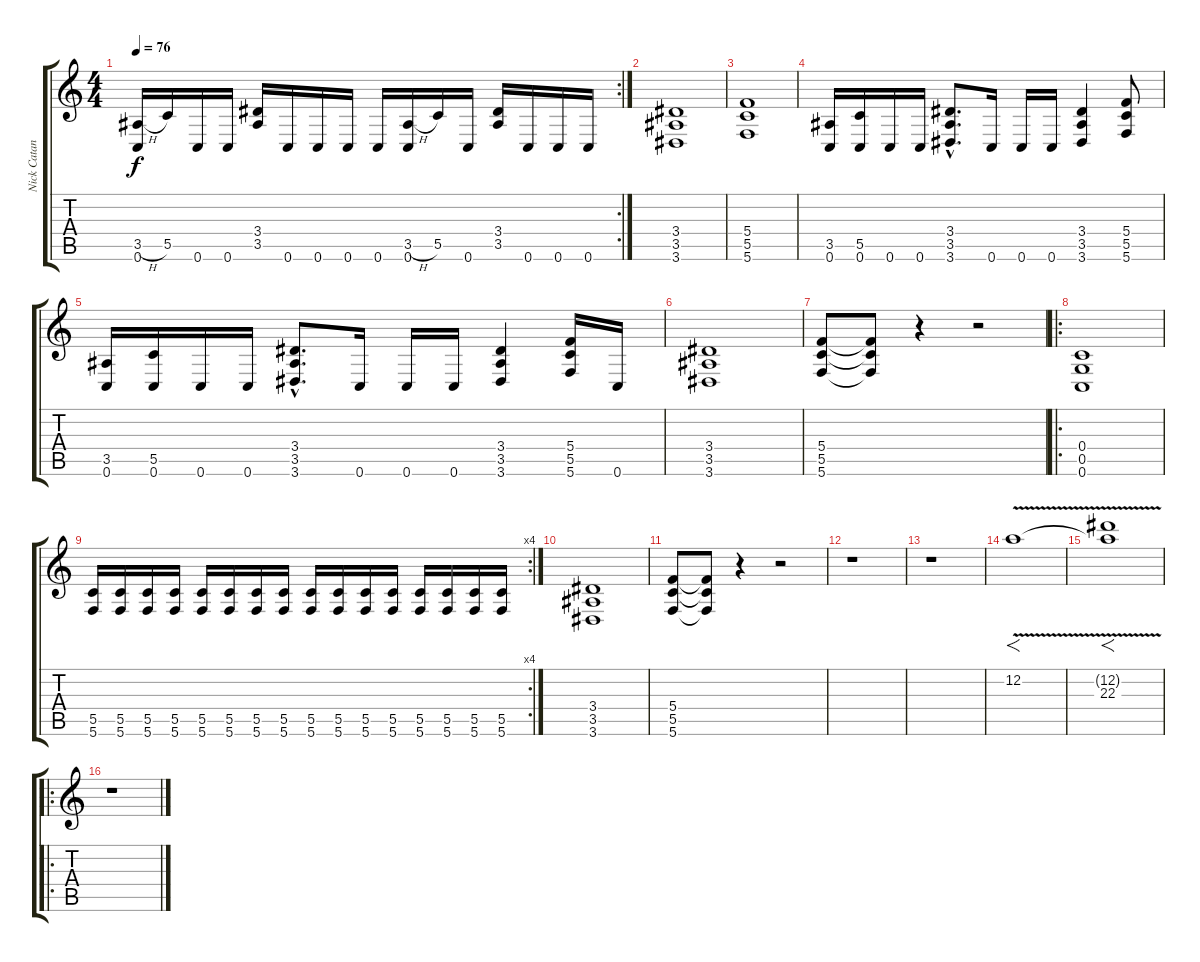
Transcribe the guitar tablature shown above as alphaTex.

\track ("Nick Catanese" "Nick Catan") {instrument distortionguitar}
\staff {score tabs}
\tuning (D4 A3 F3 C3 G2 C2) {hide}
\rc 2
\ts (4 4)
\tempo 76
\clef g2
\ks c
(3.5{h} 0.6).16{dy f} 5.5.16 0.6.16 0.6.16 (3.4 3.5).16 0.6.16 0.6.16 0.6.16 0.6.16 (3.5{h} 0.6).16 5.5.16 0.6.16 (3.4 3.5).16 0.6.16 0.6.16 0.6.16 |
(3.4 3.5 3.6).1 |
(5.4 5.5 5.6).1 |
(3.5 0.6).16 (5.5 0.6).16 0.6.16 0.6.16 (3.4{hac} 3.5{hac} 3.6{hac}).8{d} 0.6.16 0.6.16 0.6.16 (3.4 3.5 3.6).4 (5.4 5.5 5.6).8 |
(3.5 0.6).16 (5.5 0.6).16 0.6.16 0.6.16 (3.4{hac} 3.5{hac} 3.6{hac}).8{d} 0.6.16 0.6.16 0.6.16 (3.4 3.5 3.6).4 (5.4 5.5 5.6).16 0.6.16 |
(3.4 3.5 3.6).1 |
(5.4 5.5 5.6).8 (5.4{t} 5.5{t} 5.6{t}).8 r.4 r.2 |
\ro
(0.4 0.5 0.6).1 |
\rc 4
(5.5 5.6).16 (5.5 5.6).16 (5.5 5.6).16 (5.5 5.6).16 (5.5 5.6).16 (5.5 5.6).16 (5.5 5.6).16 (5.5 5.6).16 (5.5 5.6).16 (5.5 5.6).16 (5.5 5.6).16 (5.5 5.6).16 (5.5 5.6).16 (5.5 5.6).16 (5.5 5.6).16 (5.5 5.6).16 |
(3.4 3.5 3.6).1 |
(5.4 5.5 5.6).8 (5.4{t} 5.5{t} 5.6{t}).8 r.4 r.2 |
r.1 |
r.1 |
12.2{v}.1{f} |
(12.2{t} 22.3{v}).1{f} |
\ro
r.1
